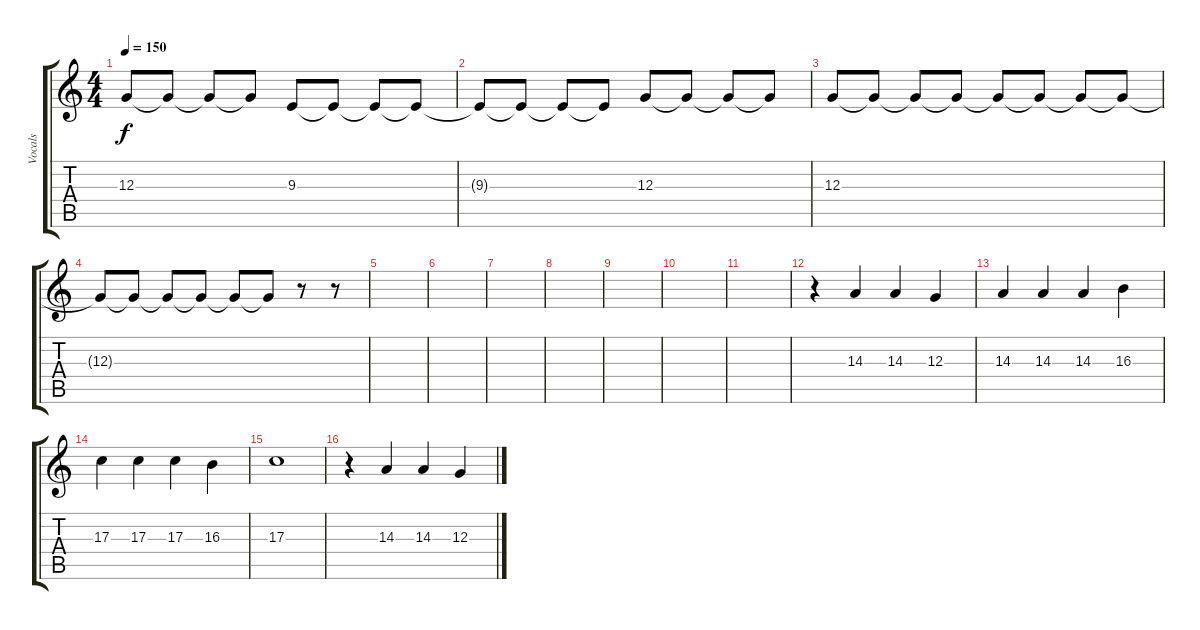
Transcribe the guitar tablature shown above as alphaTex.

\track ("Vocals" "Vocals") {instrument choiraahs}
\staff {score tabs}
\tuning (E4 B3 G3 D3 A2 E2) {hide}
\ts (4 4)
\tempo 150
\clef g2
\ks c
12.3.8{dy f} 12.3{t}.8 12.3{t}.8 12.3{t}.8 9.3.8 9.3{t}.8 9.3{t}.8 9.3{t}.8 |
9.3{t}.8 9.3{t}.8 9.3{t}.8 9.3{t}.8 12.3.8 12.3{t}.8 12.3{t}.8 12.3{t}.8 |
12.3.8 12.3{t}.8 12.3{t}.8 12.3{t}.8 12.3{t}.8 12.3{t}.8 12.3{t}.8 12.3{t}.8 |
12.3{t}.8 12.3{t}.8 12.3{t}.8 12.3{t}.8 12.3{t}.8 12.3{t}.8 r.8 r.8 |
|
|
|
|
|
|
|
r.4 14.3.4 14.3.4 12.3.4 |
14.3.4 14.3.4 14.3.4 16.3.4 |
17.3.4 17.3.4 17.3.4 16.3.4 |
17.3.1 |
r.4 14.3.4 14.3.4 12.3.4
